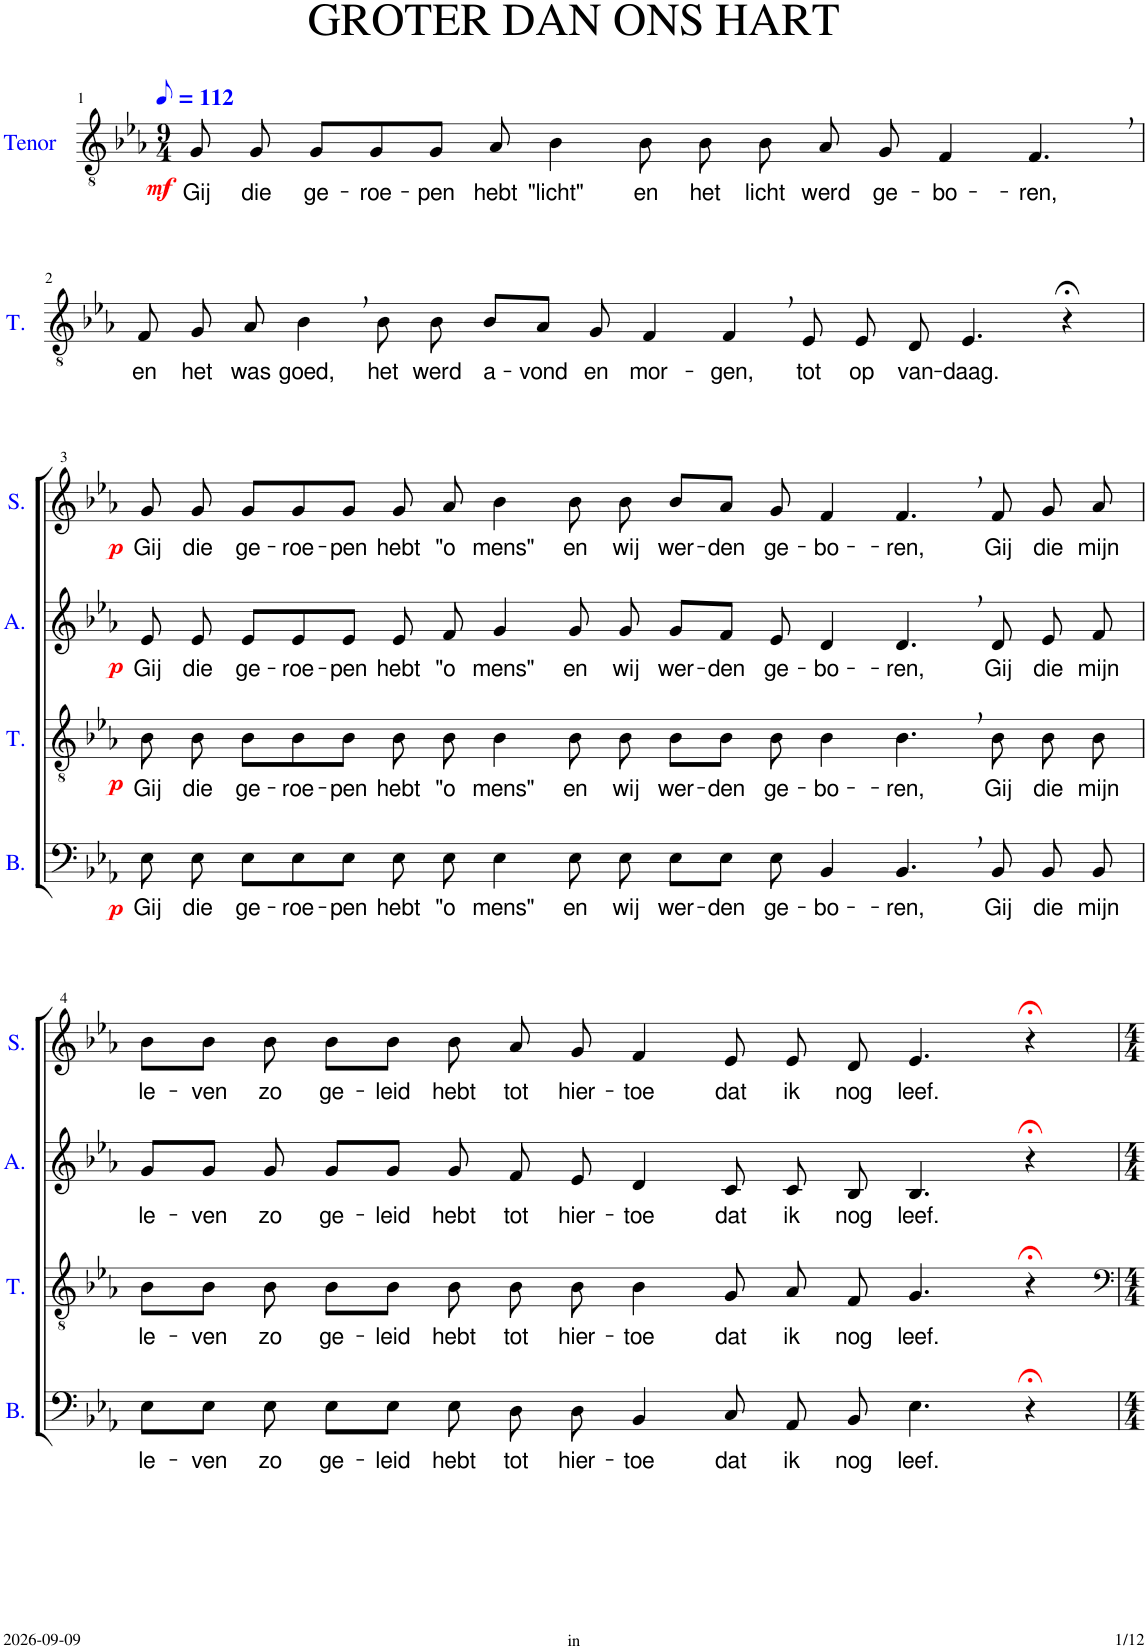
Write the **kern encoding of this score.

**kern	**text	**dynam	**kern	**text	**dynam	**kern	**text	**dynam	**kern	**text	**dynam
*part4	*part4	*part4	*part3	*part3	*part3	*part2	*part2	*part2	*part1	*part1	*part1
*staff4	*staff4	*staff4	*staff3	*staff3	*staff3	*staff2	*staff2	*staff2	*staff1	*staff1	*staff1
*I"Bass	*	*	*I"Tenor	*	*	*I"Alto	*	*	*I"Soprano	*	*
*I'B.	*	*	*I'T.	*	*	*I'A.	*	*	*I'S.	*	*
*stria5	*	*	*	*	*	*	*	*	*	*	*
*clefF4	*	*	*clefGv2	*	*	*clefG2	*	*	*clefG2	*	*
*k[b-e-a-]	*	*	*k[b-e-a-]	*	*	*k[b-e-a-]	*	*	*k[b-e-a-]	*	*
*M9/4	*	*	*M9/4	*	*	*M9/4	*	*	*M9/4	*	*
*MM56	*	*	*MM56	*	*	*MM56	*	*	*MM56	*	*
=1	=1	=1	=1	=1	=1	=1	=1	=1	=1	=1	=1
!	!	!	!	!LO:LY:b	!LO:DY:b	!	!	!	!	!	!
4%9r	.	.	8G/	Gij	mf	4%9r	.	.	4%9r	.	.
!	!	!	!	!LO:LY:b	!	!	!	!	!	!	!
.	.	.	8G/	die	.	.	.	.	.	.	.
!	!	!	!	!LO:LY:b	!	!	!	!	!	!	!
.	.	.	8G/L	ge-	.	.	.	.	.	.	.
!	!	!	!	!LO:LY:b	!	!	!	!	!	!	!
.	.	.	8G/	-roe-	.	.	.	.	.	.	.
!	!	!	!	!LO:LY:b	!	!	!	!	!	!	!
.	.	.	8G/J	-pen	.	.	.	.	.	.	.
!	!	!	!	!LO:LY:b	!	!	!	!	!	!	!
.	.	.	8A-/	hebt	.	.	.	.	.	.	.
!	!	!	!	!LO:LY:b	!	!	!	!	!	!	!
.	.	.	4B-\	"licht"	.	.	.	.	.	.	.
!	!	!	!	!LO:LY:b	!	!	!	!	!	!	!
.	.	.	8B-\	en	.	.	.	.	.	.	.
!	!	!	!	!LO:LY:b	!	!	!	!	!	!	!
.	.	.	8B-\	het	.	.	.	.	.	.	.
!	!	!	!	!LO:LY:b	!	!	!	!	!	!	!
.	.	.	8B-\	licht	.	.	.	.	.	.	.
!	!	!	!	!LO:LY:b	!	!	!	!	!	!	!
.	.	.	8A-/	werd	.	.	.	.	.	.	.
!	!	!	!	!LO:LY:b	!	!	!	!	!	!	!
.	.	.	8G/	ge-	.	.	.	.	.	.	.
!	!	!	!	!LO:LY:b	!	!	!	!	!	!	!
.	.	.	4F/	-bo-	.	.	.	.	.	.	.
!	!	!	!	!LO:LY:b	!	!	!	!	!	!	!
.	.	.	4.F,/	-ren,	.	.	.	.	.	.	.
!!LO:LB:g=z
=2	=2	=2	=2	=2	=2	=2	=2	=2	=2	=2	=2
!	!	!	!	!LO:LY:b	!	!	!	!	!	!	!
0r	.	.	8F/	en	.	0r	.	.	0r	.	.
!	!	!	!	!LO:LY:b	!	!	!	!	!	!	!
.	.	.	8G/	het	.	.	.	.	.	.	.
!	!	!	!	!LO:LY:b	!	!	!	!	!	!	!
.	.	.	8A-/	was	.	.	.	.	.	.	.
!	!	!	!	!LO:LY:b	!	!	!	!	!	!	!
.	.	.	4B-,\	goed,	.	.	.	.	.	.	.
!	!	!	!	!LO:LY:b	!	!	!	!	!	!	!
.	.	.	8B-\	het	.	.	.	.	.	.	.
!	!	!	!	!LO:LY:b	!	!	!	!	!	!	!
.	.	.	8B-\	werd	.	.	.	.	.	.	.
!	!	!	!	!LO:LY:b	!	!	!	!	!	!	!
.	.	.	8B-/L	a-	.	.	.	.	.	.	.
!	!	!	!	!LO:LY:b	!	!	!	!	!	!	!
.	.	.	8A-/J	-vond	.	.	.	.	.	.	.
!	!	!	!	!LO:LY:b	!	!	!	!	!	!	!
.	.	.	8G/	en	.	.	.	.	.	.	.
!	!	!	!	!LO:LY:b	!	!	!	!	!	!	!
.	.	.	4F/	mor-	.	.	.	.	.	.	.
!	!	!	!	!LO:LY:b	!	!	!	!	!	!	!
.	.	.	4F,/	-gen,	.	.	.	.	.	.	.
!	!	!	!	!LO:LY:b	!	!	!	!	!	!	!
.	.	.	8E-/	tot	.	.	.	.	.	.	.
!	!	!	!	!LO:LY:b	!	!	!	!	!	!	!
.	.	.	8E-/	op	.	.	.	.	.	.	.
!	!	!	!	!LO:LY:b	!	!	!	!	!	!	!
4r	.	.	8D/	van-	.	4r	.	.	4r	.	.
!	!	!	!	!LO:LY:b	!	!	!	!	!	!	!
.	.	.	[8E-/	-daag.	.	.	.	.	.	.	.
4ryy	.	.	4ryy	.	.	4ryy	.	.	4ryy	.	.
4r	.	.	4r;<	.	.	4r	.	.	4r	.	.
!!LO:LB:g=z
=3	=3	=3	=3	=3	=3	=3	=3	=3	=3	=3	=3
!	!LO:LY:b	!LO:DY:b	!	!LO:LY:b	!LO:DY:b	!	!LO:LY:b	!LO:DY:b	!	!LO:LY:b	!LO:DY:b
8E-\	Gij	p	8B-\	Gij	p	8e-/	Gij	p	8g/	Gij	p
4r	.	.	4E-/]	.	.	4r	.	.	4r	.	.
!	!LO:LY:b	!	!	!LO:LY:b	!	!	!LO:LY:b	!	!	!LO:LY:b	!
8E-\	die	.	8B-\	die	.	8e-/	die	.	8g/	die	.
!	!LO:LY:b	!	!	!LO:LY:b	!	!	!LO:LY:b	!	!	!LO:LY:b	!
8E-\L	ge-	.	8B-\L	ge-	.	8e-/L	ge-	.	8g/L	ge-	.
!	!LO:LY:b	!	!	!LO:LY:b	!	!	!LO:LY:b	!	!	!LO:LY:b	!
8E-\	-roe-	.	8B-\	-roe-	.	8e-/	-roe-	.	8g/	-roe-	.
!	!LO:LY:b	!	!	!LO:LY:b	!	!	!LO:LY:b	!	!	!LO:LY:b	!
8E-\J	-pen	.	8B-\J	-pen	.	8e-/J	-pen	.	8g/J	-pen	.
!	!LO:LY:b	!	!	!LO:LY:b	!	!	!LO:LY:b	!	!	!LO:LY:b	!
8E-\	hebt	.	8B-\	hebt	.	8e-/	hebt	.	8g/	hebt	.
!	!LO:LY:b	!	!	!LO:LY:b	!	!	!LO:LY:b	!	!	!LO:LY:b	!
8E-\	"o	.	8B-\	"o	.	8f/	"o	.	8a-/	"o	.
!	!LO:LY:b	!	!	!LO:LY:b	!	!	!LO:LY:b	!	!	!LO:LY:b	!
4E-\	mens"	.	4B-\	mens"	.	4g/	mens"	.	4b-\	mens"	.
!	!LO:LY:b	!	!	!LO:LY:b	!	!	!LO:LY:b	!	!	!LO:LY:b	!
8E-\	en	.	8B-\	en	.	8g/	en	.	8b-\	en	.
!	!LO:LY:b	!	!	!LO:LY:b	!	!	!LO:LY:b	!	!	!LO:LY:b	!
8E-\	wij	.	8B-\	wij	.	8g/	wij	.	8b-\	wij	.
!	!LO:LY:b	!	!	!LO:LY:b	!	!	!LO:LY:b	!	!	!LO:LY:b	!
8E-\L	wer-	.	8B-\L	wer-	.	8g/L	wer-	.	8b-/L	wer-	.
!	!LO:LY:b	!	!	!LO:LY:b	!	!	!LO:LY:b	!	!	!LO:LY:b	!
8E-\J	-den	.	8B-\J	-den	.	8f/J	-den	.	8a-/J	-den	.
!	!LO:LY:b	!	!	!LO:LY:b	!	!	!LO:LY:b	!	!	!LO:LY:b	!
8E-\	ge-	.	8B-\	ge-	.	8e-/	ge-	.	8g/	ge-	.
!	!LO:LY:b	!	!	!LO:LY:b	!	!	!LO:LY:b	!	!	!LO:LY:b	!
4BB-/	-bo-	.	4B-\	-bo-	.	4d/	-bo-	.	4f/	-bo-	.
!	!LO:LY:b	!	!	!LO:LY:b	!	!	!LO:LY:b	!	!	!LO:LY:b	!
[4BB-/	-ren,	.	[4B-\	-ren,	.	[4d/	-ren,	.	[4f/	-ren,	.
!	!LO:LY:b	!	!	!LO:LY:b	!	!	!LO:LY:b	!	!	!LO:LY:b	!
8BB-/	Gij	.	8B-\	Gij	.	8d/	Gij	.	8f/	Gij	.
!	!LO:LY:b	!	!	!LO:LY:b	!	!	!LO:LY:b	!	!	!LO:LY:b	!
8BB-/	die	.	8B-\	die	.	8e-/	die	.	8g/	die	.
!	!LO:LY:b	!	!	!LO:LY:b	!	!	!LO:LY:b	!	!	!LO:LY:b	!
8BB-/	mijn	.	8B-\	mijn	.	8f/	mijn	.	8a-/	mijn	.
!!LO:LB:g=z
=4	=4	=4	=4	=4	=4	=4	=4	=4	=4	=4	=4
!	!LO:LY:b	!	!	!LO:LY:b	!	!	!LO:LY:b	!	!	!LO:LY:b	!
8E-\L	le-	.	8B-\L	le-	.	8g/L	le-	.	8b-\L	le-	.
8BB-,/]	.	.	8B-,\]	.	.	8d,/]	.	.	8f,/]	.	.
!	!LO:LY:b	!	!	!LO:LY:b	!	!	!LO:LY:b	!	!	!LO:LY:b	!
8E-\J	-ven	.	8B-\J	-ven	.	8g/J	-ven	.	8b-\J	-ven	.
!	!LO:LY:b	!	!	!LO:LY:b	!	!	!LO:LY:b	!	!	!LO:LY:b	!
8E-\	zo	.	8B-\	zo	.	8g/	zo	.	8b-\	zo	.
!	!LO:LY:b	!	!	!LO:LY:b	!	!	!LO:LY:b	!	!	!LO:LY:b	!
8E-\L	ge-	.	8B-\L	ge-	.	8g/L	ge-	.	8b-\L	ge-	.
!	!LO:LY:b	!	!	!LO:LY:b	!	!	!LO:LY:b	!	!	!LO:LY:b	!
8E-\J	-leid	.	8B-\J	-leid	.	8g/J	-leid	.	8b-\J	-leid	.
!	!LO:LY:b	!	!	!LO:LY:b	!	!	!LO:LY:b	!	!	!LO:LY:b	!
8E-\	hebt	.	8B-\	hebt	.	8g/	hebt	.	8b-\	hebt	.
!	!LO:LY:b	!	!	!LO:LY:b	!	!	!LO:LY:b	!	!	!LO:LY:b	!
8D\	tot	.	8B-\	tot	.	8f/	tot	.	8a-/	tot	.
!	!LO:LY:b	!	!	!LO:LY:b	!	!	!LO:LY:b	!	!	!LO:LY:b	!
8D\	hier-	.	8B-\	hier-	.	8e-/	hier-	.	8g/	hier-	.
!	!LO:LY:b	!	!	!LO:LY:b	!	!	!LO:LY:b	!	!	!LO:LY:b	!
4BB-/	-toe	.	4B-\	-toe	.	4d/	-toe	.	4f/	-toe	.
!	!LO:LY:b	!	!	!LO:LY:b	!	!	!LO:LY:b	!	!	!LO:LY:b	!
8C/	dat	.	8G/	dat	.	8c/	dat	.	8e-/	dat	.
!	!LO:LY:b	!	!	!LO:LY:b	!	!	!LO:LY:b	!	!	!LO:LY:b	!
8AA-/	ik	.	8A-/	ik	.	8c/	ik	.	8e-/	ik	.
!	!LO:LY:b	!	!	!LO:LY:b	!	!	!LO:LY:b	!	!	!LO:LY:b	!
8BB-/	nog	.	8F/	nog	.	8B-/	nog	.	8d/	nog	.
!	!LO:LY:b	!	!	!LO:LY:b	!	!	!LO:LY:b	!	!	!LO:LY:b	!
4.E-\	leef.	.	4.G/	leef.	.	4.B-/	leef.	.	4.e-/	leef.	.
4r;<	.	.	4r;<	.	.	4r;<	.	.	4r;<	.	.
=	=	=	=	=	=	=	=	=	=	=	=
*-	*-	*-	*-	*-	*-	*-	*-	*-	*-	*-	*-
